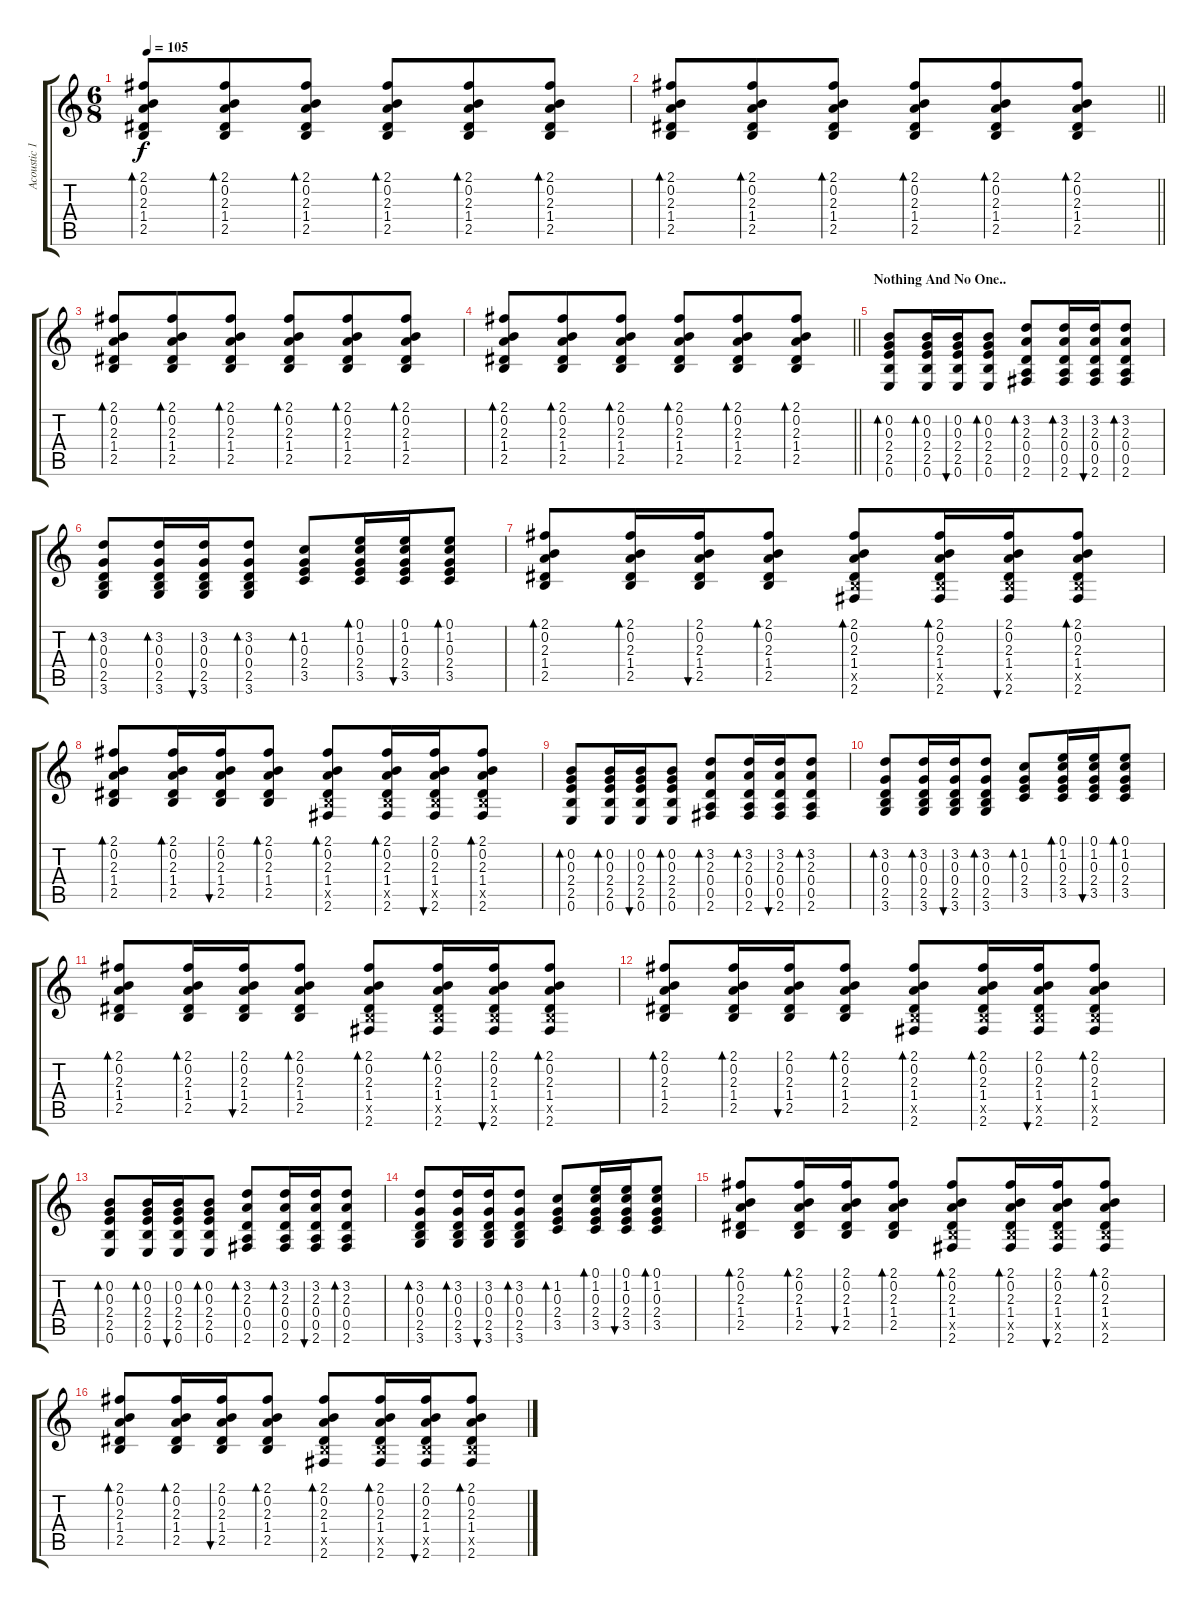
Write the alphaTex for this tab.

\track ("Acoustic 1" "Acoustic 1") {instrument acousticguitarsteel}
\staff {score tabs}
\tuning (E4 B3 G3 D3 A2 E2) {hide}
\ts (6 8)
\tempo 105
\clef g2
\ks c
(2.1 0.2 2.3 1.4 2.5).8{bd 60 dy f} (2.1 0.2 2.3 1.4 2.5).8{bd 60} (2.1 0.2 2.3 1.4 2.5).8{bd 60} (2.1 0.2 2.3 1.4 2.5).8{bd 60} (2.1 0.2 2.3 1.4 2.5).8{bd 60} (2.1 0.2 2.3 1.4 2.5).8{bd 60} |
\barLineRight lightlight
(2.1 0.2 2.3 1.4 2.5).8{bd 60} (2.1 0.2 2.3 1.4 2.5).8{bd 60} (2.1 0.2 2.3 1.4 2.5).8{bd 60} (2.1 0.2 2.3 1.4 2.5).8{bd 60} (2.1 0.2 2.3 1.4 2.5).8{bd 60} (2.1 0.2 2.3 1.4 2.5).8{bd 60} |
(2.1 0.2 2.3 1.4 2.5).8{bd 60} (2.1 0.2 2.3 1.4 2.5).8{bd 60} (2.1 0.2 2.3 1.4 2.5).8{bd 60} (2.1 0.2 2.3 1.4 2.5).8{bd 60} (2.1 0.2 2.3 1.4 2.5).8{bd 60} (2.1 0.2 2.3 1.4 2.5).8{bd 60} |
\barLineRight lightlight
(2.1 0.2 2.3 1.4 2.5).8{bd 60} (2.1 0.2 2.3 1.4 2.5).8{bd 60} (2.1 0.2 2.3 1.4 2.5).8{bd 60} (2.1 0.2 2.3 1.4 2.5).8{bd 60} (2.1 0.2 2.3 1.4 2.5).8{bd 60} (2.1 0.2 2.3 1.4 2.5).8{bd 60} |
\section ("" "Nothing And No One..")
(0.2 0.3 2.4 2.5 0.6).8{bd 60} (0.2 0.3 2.4 2.5 0.6).16{bd 60} (0.2 0.3 2.4 2.5 0.6).16{bu 60} (0.2 0.3 2.4 2.5 0.6).8{bd 60} (3.2 2.3 0.4 0.5 2.6).8{bd 60} (3.2 2.3 0.4 0.5 2.6).16{bd 60} (3.2 2.3 0.4 0.5 2.6).16{bu 60} (3.2 2.3 0.4 0.5 2.6).8{bd 60} |
(3.2 0.3 0.4 2.5 3.6).8{bd 60} (3.2 0.3 0.4 2.5 3.6).16{bd 60} (3.2 0.3 0.4 2.5 3.6).16{bu 60} (3.2 0.3 0.4 2.5 3.6).8{bd 60} (1.2 0.3 2.4 3.5).8{bd 60} (0.1 1.2 0.3 2.4 3.5).16{bd 60} (0.1 1.2 0.3 2.4 3.5).16{bu 60} (0.1 1.2 0.3 2.4 3.5).8{bd 60} |
(2.1 0.2 2.3 1.4 2.5).8{bd 60} (2.1 0.2 2.3 1.4 2.5).16{bd 60} (2.1 0.2 2.3 1.4 2.5).16{bu 60} (2.1 0.2 2.3 1.4 2.5).8{bd 60} (2.1 0.2 2.3 1.4 2.5{x} 2.6).8{bd 60} (2.1 0.2 2.3 1.4 2.5{x} 2.6).16{bd 60} (2.1 0.2 2.3 1.4 2.5{x} 2.6).16{bu 60} (2.1 0.2 2.3 1.4 2.5{x} 2.6).8{bd 60} |
(2.1 0.2 2.3 1.4 2.5).8{bd 60} (2.1 0.2 2.3 1.4 2.5).16{bd 60} (2.1 0.2 2.3 1.4 2.5).16{bu 60} (2.1 0.2 2.3 1.4 2.5).8{bd 60} (2.1 0.2 2.3 1.4 2.5{x} 2.6).8{bd 60} (2.1 0.2 2.3 1.4 2.5{x} 2.6).16{bd 60} (2.1 0.2 2.3 1.4 2.5{x} 2.6).16{bu 60} (2.1 0.2 2.3 1.4 2.5{x} 2.6).8{bd 60} |
(0.2 0.3 2.4 2.5 0.6).8{bd 60} (0.2 0.3 2.4 2.5 0.6).16{bd 60} (0.2 0.3 2.4 2.5 0.6).16{bu 60} (0.2 0.3 2.4 2.5 0.6).8{bd 60} (3.2 2.3 0.4 0.5 2.6).8{bd 60} (3.2 2.3 0.4 0.5 2.6).16{bd 60} (3.2 2.3 0.4 0.5 2.6).16{bu 60} (3.2 2.3 0.4 0.5 2.6).8{bd 60} |
(3.2 0.3 0.4 2.5 3.6).8{bd 60} (3.2 0.3 0.4 2.5 3.6).16{bd 60} (3.2 0.3 0.4 2.5 3.6).16{bu 60} (3.2 0.3 0.4 2.5 3.6).8{bd 60} (1.2 0.3 2.4 3.5).8{bd 60} (0.1 1.2 0.3 2.4 3.5).16{bd 60} (0.1 1.2 0.3 2.4 3.5).16{bu 60} (0.1 1.2 0.3 2.4 3.5).8{bd 60} |
(2.1 0.2 2.3 1.4 2.5).8{bd 60} (2.1 0.2 2.3 1.4 2.5).16{bd 60} (2.1 0.2 2.3 1.4 2.5).16{bu 60} (2.1 0.2 2.3 1.4 2.5).8{bd 60} (2.1 0.2 2.3 1.4 2.5{x} 2.6).8{bd 60} (2.1 0.2 2.3 1.4 2.5{x} 2.6).16{bd 60} (2.1 0.2 2.3 1.4 2.5{x} 2.6).16{bu 60} (2.1 0.2 2.3 1.4 2.5{x} 2.6).8{bd 60} |
(2.1 0.2 2.3 1.4 2.5).8{bd 60} (2.1 0.2 2.3 1.4 2.5).16{bd 60} (2.1 0.2 2.3 1.4 2.5).16{bu 60} (2.1 0.2 2.3 1.4 2.5).8{bd 60} (2.1 0.2 2.3 1.4 2.5{x} 2.6).8{bd 60} (2.1 0.2 2.3 1.4 2.5{x} 2.6).16{bd 60} (2.1 0.2 2.3 1.4 2.5{x} 2.6).16{bu 60} (2.1 0.2 2.3 1.4 2.5{x} 2.6).8{bd 60} |
(0.2 0.3 2.4 2.5 0.6).8{bd 60} (0.2 0.3 2.4 2.5 0.6).16{bd 60} (0.2 0.3 2.4 2.5 0.6).16{bu 60} (0.2 0.3 2.4 2.5 0.6).8{bd 60} (3.2 2.3 0.4 0.5 2.6).8{bd 60} (3.2 2.3 0.4 0.5 2.6).16{bd 60} (3.2 2.3 0.4 0.5 2.6).16{bu 60} (3.2 2.3 0.4 0.5 2.6).8{bd 60} |
(3.2 0.3 0.4 2.5 3.6).8{bd 60} (3.2 0.3 0.4 2.5 3.6).16{bd 60} (3.2 0.3 0.4 2.5 3.6).16{bu 60} (3.2 0.3 0.4 2.5 3.6).8{bd 60} (1.2 0.3 2.4 3.5).8{bd 60} (0.1 1.2 0.3 2.4 3.5).16{bd 60} (0.1 1.2 0.3 2.4 3.5).16{bu 60} (0.1 1.2 0.3 2.4 3.5).8{bd 60} |
(2.1 0.2 2.3 1.4 2.5).8{bd 60} (2.1 0.2 2.3 1.4 2.5).16{bd 60} (2.1 0.2 2.3 1.4 2.5).16{bu 60} (2.1 0.2 2.3 1.4 2.5).8{bd 60} (2.1 0.2 2.3 1.4 2.5{x} 2.6).8{bd 60} (2.1 0.2 2.3 1.4 2.5{x} 2.6).16{bd 60} (2.1 0.2 2.3 1.4 2.5{x} 2.6).16{bu 60} (2.1 0.2 2.3 1.4 2.5{x} 2.6).8{bd 60} |
(2.1 0.2 2.3 1.4 2.5).8{bd 60} (2.1 0.2 2.3 1.4 2.5).16{bd 60} (2.1 0.2 2.3 1.4 2.5).16{bu 60} (2.1 0.2 2.3 1.4 2.5).8{bd 60} (2.1 0.2 2.3 1.4 2.5{x} 2.6).8{bd 60} (2.1 0.2 2.3 1.4 2.5{x} 2.6).16{bd 60} (2.1 0.2 2.3 1.4 2.5{x} 2.6).16{bu 60} (2.1 0.2 2.3 1.4 2.5{x} 2.6).8{bd 60}
